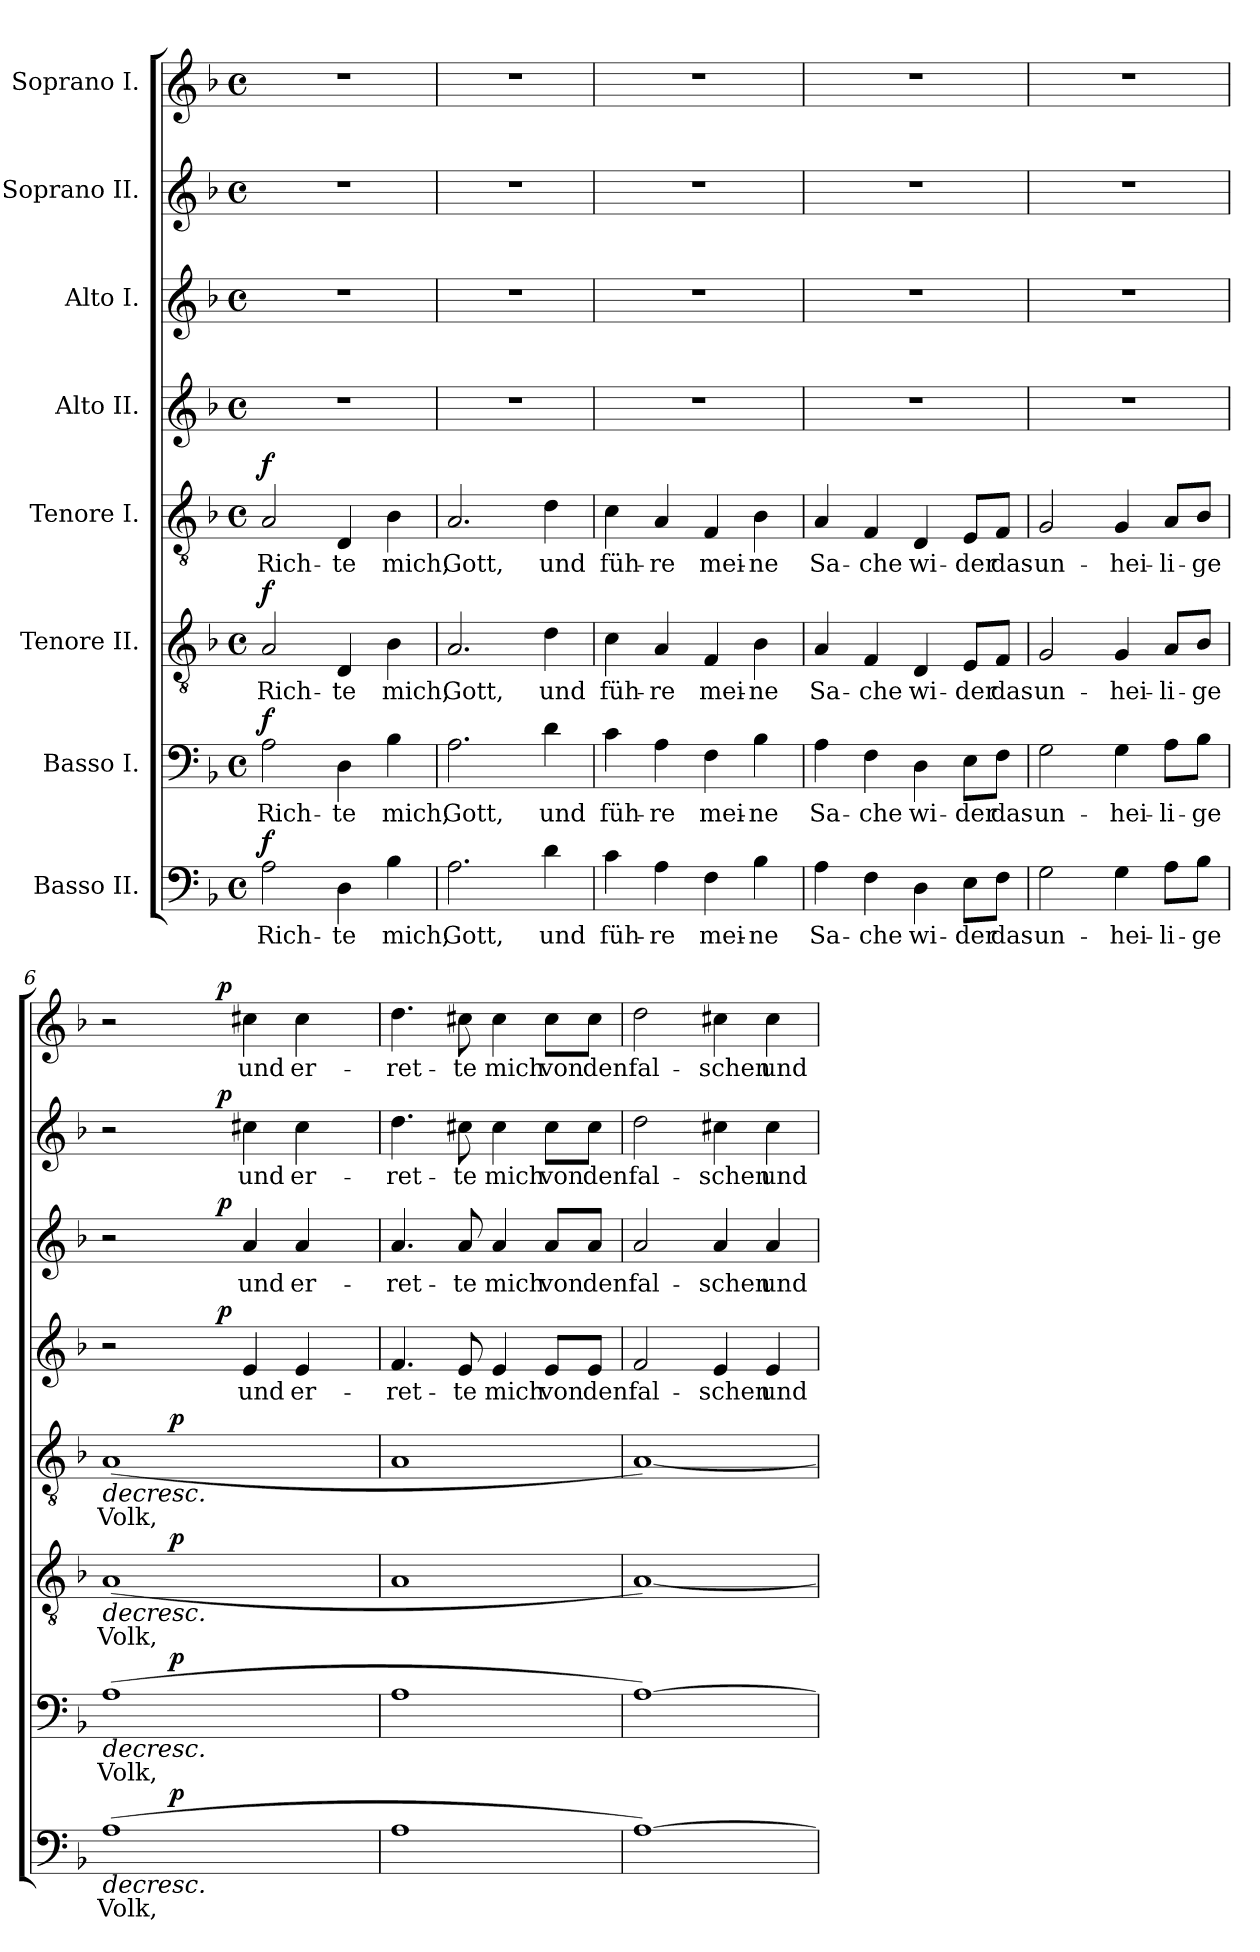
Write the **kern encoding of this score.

**kern	**text	**dynam	**kern	**text	**dynam	**kern	**text	**dynam	**kern	**text	**dynam	**kern	**text	**dynam	**kern	**text	**dynam	**kern	**text	**dynam	**kern	**text	**dynam
*part8	*part8	*part8	*part7	*part7	*part7	*part6	*part6	*part6	*part5	*part5	*part5	*part4	*part4	*part4	*part3	*part3	*part3	*part2	*part2	*part2	*part1	*part1	*part1
*staff8	*staff8	*staff8	*staff7	*staff7	*staff7	*staff6	*staff6	*staff6	*staff5	*staff5	*staff5	*staff4	*staff4	*staff4	*staff3	*staff3	*staff3	*staff2	*staff2	*staff2	*staff1	*staff1	*staff1
*I"Basso II.	*	*	*I"Basso I.	*	*	*I"Tenore II.	*	*	*I"Tenore I.	*	*	*I"Alto II.	*	*	*I"Alto I.	*	*	*I"Soprano II.	*	*	*I"Soprano I.	*	*
!!LO:PB:g=z
*stria5	*	*	*stria5	*	*	*stria5	*	*	*stria5	*	*	*stria5	*	*	*stria5	*	*	*stria5	*	*	*stria5	*	*
*clefF4	*	*	*clefF4	*	*	*clefGv2	*	*	*clefGv2	*	*	*clefG2	*	*	*clefG2	*	*	*clefG2	*	*	*clefG2	*	*
*k[b-]	*	*	*k[b-]	*	*	*k[b-]	*	*	*k[b-]	*	*	*k[b-]	*	*	*k[b-]	*	*	*k[b-]	*	*	*k[b-]	*	*
*F:	*	*	*F:	*	*	*F:	*	*	*F:	*	*	*F:	*	*	*F:	*	*	*F:	*	*	*F:	*	*
*M4/4	*	*	*M4/4	*	*	*M4/4	*	*	*M4/4	*	*	*M4/4	*	*	*M4/4	*	*	*M4/4	*	*	*M4/4	*	*
*met(c)	*	*	*met(c)	*	*	*met(c)	*	*	*met(c)	*	*	*met(c)	*	*	*met(c)	*	*	*met(c)	*	*	*met(c)	*	*
=1	=1	=1	=1	=1	=1	=1	=1	=1	=1	=1	=1	=1	=1	=1	=1	=1	=1	=1	=1	=1	=1	=1	=1
!	!LO:LY:b:cj	!LO:DY:a	!	!LO:LY:b:cj	!LO:DY:a	!	!LO:LY:b:cj	!LO:DY:a	!	!LO:LY:b:cj	!LO:DY:a	!	!	!	!	!	!	!	!	!	!	!	!
2A\	Rich-	f	2A\	Rich-	f	2A/	Rich-	f	2A/	Rich-	f	1r	.	.	1r	.	.	1r	.	.	1r	.	.
!	!LO:LY:b:cj	!	!	!LO:LY:b:cj	!	!	!LO:LY:b:cj	!	!	!LO:LY:b:cj	!	!	!	!	!	!	!	!	!	!	!	!	!
4D\	-te	.	4D\	-te	.	4D/	-te	.	4D/	-te	.	.	.	.	.	.	.	.	.	.	.	.	.
!	!LO:LY:b:cj	!	!	!LO:LY:b:cj	!	!	!LO:LY:b:cj	!	!	!LO:LY:b:cj	!	!	!	!	!	!	!	!	!	!	!	!	!
4B-\	mich,	.	4B-\	mich,	.	4B-\	mich,	.	4B-\	mich,	.	.	.	.	.	.	.	.	.	.	.	.	.
=2!	=2!	=2!	=2!	=2!	=2!	=2!	=2!	=2!	=2!	=2!	=2!	=2!	=2!	=2!	=2!	=2!	=2!	=2!	=2!	=2!	=2!	=2!	=2!
!	!LO:LY:b:cj	!	!	!LO:LY:b:cj	!	!	!LO:LY:b:cj	!	!	!LO:LY:b:cj	!	!	!	!	!	!	!	!	!	!	!	!	!
2.A\	Gott,	.	2.A\	Gott,	.	2.A/	Gott,	.	2.A/	Gott,	.	1r	.	.	1r	.	.	1r	.	.	1r	.	.
!	!LO:LY:b:cj	!	!	!LO:LY:b:cj	!	!	!LO:LY:b:cj	!	!	!LO:LY:b:cj	!	!	!	!	!	!	!	!	!	!	!	!	!
4d\	und	.	4d\	und	.	4d\	und	.	4d\	und	.	.	.	.	.	.	.	.	.	.	.	.	.
=3!	=3!	=3!	=3!	=3!	=3!	=3!	=3!	=3!	=3!	=3!	=3!	=3!	=3!	=3!	=3!	=3!	=3!	=3!	=3!	=3!	=3!	=3!	=3!
!	!LO:LY:b:cj	!	!	!LO:LY:b:cj	!	!	!LO:LY:b:cj	!	!	!LO:LY:b:cj	!	!	!	!	!	!	!	!	!	!	!	!	!
4c\	füh-	.	4c\	füh-	.	4c\	füh-	.	4c\	füh-	.	1r	.	.	1r	.	.	1r	.	.	1r	.	.
!	!LO:LY:b:cj	!	!	!LO:LY:b:cj	!	!	!LO:LY:b:cj	!	!	!LO:LY:b:cj	!	!	!	!	!	!	!	!	!	!	!	!	!
4A\	-re	.	4A\	-re	.	4A/	-re	.	4A/	-re	.	.	.	.	.	.	.	.	.	.	.	.	.
!	!LO:LY:b:cj	!	!	!LO:LY:b:cj	!	!	!LO:LY:b:cj	!	!	!LO:LY:b:cj	!	!	!	!	!	!	!	!	!	!	!	!	!
4F\	mei-	.	4F\	mei-	.	4F/	mei-	.	4F/	mei-	.	.	.	.	.	.	.	.	.	.	.	.	.
!	!LO:LY:b:cj	!	!	!LO:LY:b:cj	!	!	!LO:LY:b:cj	!	!	!LO:LY:b:cj	!	!	!	!	!	!	!	!	!	!	!	!	!
4B-\	-ne	.	4B-\	-ne	.	4B-\	-ne	.	4B-\	-ne	.	.	.	.	.	.	.	.	.	.	.	.	.
=4!	=4!	=4!	=4!	=4!	=4!	=4!	=4!	=4!	=4!	=4!	=4!	=4!	=4!	=4!	=4!	=4!	=4!	=4!	=4!	=4!	=4!	=4!	=4!
!	!LO:LY:b:cj	!	!	!LO:LY:b:cj	!	!	!LO:LY:b:cj	!	!	!LO:LY:b:cj	!	!	!	!	!	!	!	!	!	!	!	!	!
4A\	Sa-	.	4A\	Sa-	.	4A/	Sa-	.	4A/	Sa-	.	1r	.	.	1r	.	.	1r	.	.	1r	.	.
!	!LO:LY:b:cj	!	!	!LO:LY:b:cj	!	!	!LO:LY:b:cj	!	!	!LO:LY:b:cj	!	!	!	!	!	!	!	!	!	!	!	!	!
4F\	-che	.	4F\	-che	.	4F/	-che	.	4F/	-che	.	.	.	.	.	.	.	.	.	.	.	.	.
!	!LO:LY:b:cj	!	!	!LO:LY:b:cj	!	!	!LO:LY:b:cj	!	!	!LO:LY:b:cj	!	!	!	!	!	!	!	!	!	!	!	!	!
4D\	wi-	.	4D\	wi-	.	4D/	wi-	.	4D/	wi-	.	.	.	.	.	.	.	.	.	.	.	.	.
!	!LO:LY:b:cj	!	!	!LO:LY:b:cj	!	!	!LO:LY:b:cj	!	!	!LO:LY:b:cj	!	!	!	!	!	!	!	!	!	!	!	!	!
8E\L	-der	.	8E\L	-der	.	8E/L	-der	.	8E/L	-der	.	.	.	.	.	.	.	.	.	.	.	.	.
!	!LO:LY:b:cj	!	!	!LO:LY:b:cj	!	!	!LO:LY:b:cj	!	!	!LO:LY:b:cj	!	!	!	!	!	!	!	!	!	!	!	!	!
8F\J	das	.	8F\J	das	.	8F/J	das	.	8F/J	das	.	.	.	.	.	.	.	.	.	.	.	.	.
=5!	=5!	=5!	=5!	=5!	=5!	=5!	=5!	=5!	=5!	=5!	=5!	=5!	=5!	=5!	=5!	=5!	=5!	=5!	=5!	=5!	=5!	=5!	=5!
!	!LO:LY:b:cj	!	!	!LO:LY:b:cj	!	!	!LO:LY:b:cj	!	!	!LO:LY:b:cj	!	!	!	!	!	!	!	!	!	!	!	!	!
2G\	un-	.	2G\	un-	.	2G/	un-	.	2G/	un-	.	1r	.	.	1r	.	.	1r	.	.	1r	.	.
!	!LO:LY:b:cj	!	!	!LO:LY:b:cj	!	!	!LO:LY:b:cj	!	!	!LO:LY:b:cj	!	!	!	!	!	!	!	!	!	!	!	!	!
4G\	-hei-	.	4G\	-hei-	.	4G/	-hei-	.	4G/	-hei-	.	.	.	.	.	.	.	.	.	.	.	.	.
!	!LO:LY:b:cj	!	!	!LO:LY:b:cj	!	!	!LO:LY:b:cj	!	!	!LO:LY:b:cj	!	!	!	!	!	!	!	!	!	!	!	!	!
8A\L	-li-	.	8A\L	-li-	.	8A/L	-li-	.	8A/L	-li-	.	.	.	.	.	.	.	.	.	.	.	.	.
!	!LO:LY:b:cj	!	!	!LO:LY:b:cj	!	!	!LO:LY:b:cj	!	!	!LO:LY:b:cj	!	!	!	!	!	!	!	!	!	!	!	!	!
8B-\J	-ge	.	8B-\J	-ge	.	8B-/J	-ge	.	8B-/J	-ge	.	.	.	.	.	.	.	.	.	.	.	.	.
=6!	=6!	=6!	=6!	=6!	=6!	=6!	=6!	=6!	=6!	=6!	=6!	=6!	=6!	=6!	=6!	=6!	=6!	=6!	=6!	=6!	=6!	=6!	=6!
!	!LO:LY:b:cj	!LO:HP:b	!	!LO:LY:b:cj	!LO:HP:b	!	!LO:LY:b:cj	!LO:HP:b	!	!LO:LY:b:cj	!LO:HP:b	!	!	!	!	!	!	!	!	!	!	!	!
*^	*	*	*^	*	*	*^	*	*	*^	*	*	*^	*	*	*^	*	*	*^	*	*	*^	*	*
(>1A	4ryy	Volk,	>	(>1A	4ryy	Volk,	>	(<1A	4ryy	Volk,	>	(<1A	4ryy	Volk,	>	2r	4ryy	.	.	2r	4ryy	.	.	2r	4ryy	.	.	2r	4ryy	.	.
.	32ryy	.	.	.	32ryy	.	.	.	32ryy	.	.	.	32ryy	.	.	.	8ryy	.	.	.	8ryy	.	.	.	8ryy	.	.	.	8ryy	.	.
!	!	!	!LO:DY:a	!	!	!	!LO:DY:a	!	!	!	!LO:DY:a	!	!	!	!LO:DY:a	!	!	!	!	!	!	!	!	!	!	!	!	!	!	!	!
.	2ryy	.	p	.	2ryy	.	p	.	2ryy	.	p	.	2ryy	.	p	.	.	.	.	.	.	.	.	.	.	.	.	.	.	.	.
.	.	.	.	.	.	.	.	.	.	.	.	.	.	.	.	.	32.ryy	.	.	.	32.ryy	.	.	.	32.ryy	.	.	.	32.ryy	.	.
!	!	!	!	!	!	!	!	!	!	!	!	!	!	!	!	!	!	!	!LO:DY:a	!	!	!	!LO:DY:a	!	!	!	!LO:DY:a	!	!	!	!LO:DY:a
.	.	.	.	.	.	.	.	.	.	.	.	.	.	.	.	.	2ryy	.	p	.	2ryy	.	p	.	2ryy	.	p	.	2ryy	.	p
!	!	!	!	!	!	!	!	!	!	!	!	!	!	!	!	!	!	!LO:LY:b:cj	!	!	!	!LO:LY:b:cj	!	!	!	!LO:LY:b:cj	!	!	!	!LO:LY:b:cj	!
.	.	.	.	.	.	.	.	.	.	.	.	.	.	.	.	4e/	.	und	.	4a/	.	und	.	4cc#X\	.	und	.	4cc#X\	.	und	.
!	!	!	!	!	!	!	!	!	!	!	!	!	!	!	!	!	!	!LO:LY:b:cj	!	!	!	!LO:LY:b:cj	!	!	!	!LO:LY:b:cj	!	!	!	!LO:LY:b:cj	!
.	.	.	.	.	.	.	.	.	.	.	.	.	.	.	.	4e/	.	er-	.	4a/	.	er-	.	4cc#\	.	er-	.	4cc#\	.	er-	.
.	8..ryy	.	.	.	8..ryy	.	.	.	8..ryy	.	.	.	8..ryy	.	.	.	.	.	.	.	.	.	.	.	.	.	.	.	.	.	.
.	.	.	.	.	.	.	.	.	.	.	.	.	.	.	.	.	16ryy	.	.	.	16ryy	.	.	.	16ryy	.	.	.	16ryy	.	.
.	.	.	.	.	.	.	.	.	.	.	.	.	.	.	.	.	64ryy	.	.	.	64ryy	.	.	.	64ryy	.	.	.	64ryy	.	.
.	.	.	]	.	.	.	]	.	.	.	]	.	.	.	]	.	.	.	.	.	.	.	.	.	.	.	.	.	.	.	.
!!LO:PB:g=z
=7!	=7!	=7!	=7!	=7!	=7!	=7!	=7!	=7!	=7!	=7!	=7!	=7!	=7!	=7!	=7!	=7!	=7!	=7!	=7!	=7!	=7!	=7!	=7!	=7!	=7!	=7!	=7!	=7!	=7!	=7!	=7!
!	!	!LO:LY:b:cj	!	!	!	!LO:LY:b:cj	!	!	!	!LO:LY:b:cj	!	!	!	!LO:LY:b:cj	!	!	!	!LO:LY:b:cj	!	!	!	!LO:LY:b:cj	!	!	!	!LO:LY:b:cj	!	!	!	!LO:LY:b:cj	!
*v	*v	*	*	*	*	*	*	*v	*v	*	*	*v	*v	*	*	*v	*v	*	*	*v	*v	*	*	*v	*v	*	*	*v	*v	*	*
*	*	*	*v	*v	*	*	*	*	*	*	*	*	*	*	*	*	*	*	*	*	*	*	*	*
1A	.	.	1A	.	.	1A	.	.	1A	.	.	4.f/	-ret-	.	4.a/	-ret-	.	4.dd\	-ret-	.	4.dd\	-ret-	.
!	!	!	!	!	!	!	!	!	!	!	!	!	!LO:LY:b:cj	!	!	!LO:LY:b:cj	!	!	!LO:LY:b:cj	!	!	!LO:LY:b:cj	!
.	.	.	.	.	.	.	.	.	.	.	.	8e/	-te	.	8a/	-te	.	8cc#X\	-te	.	8cc#X\	-te	.
!	!	!	!	!	!	!	!	!	!	!	!	!	!LO:LY:b:cj	!	!	!LO:LY:b:cj	!	!	!LO:LY:b:cj	!	!	!LO:LY:b:cj	!
.	.	.	.	.	.	.	.	.	.	.	.	4e/	mich	.	4a/	mich	.	4cc#\	mich	.	4cc#\	mich	.
!	!	!	!	!	!	!	!	!	!	!	!	!	!LO:LY:b:cj	!	!	!LO:LY:b:cj	!	!	!LO:LY:b:cj	!	!	!LO:LY:b:cj	!
.	.	.	.	.	.	.	.	.	.	.	.	8e/L	von	.	8a/L	von	.	8cc#\L	von	.	8cc#\L	von	.
!	!	!	!	!	!	!	!	!	!	!	!	!	!LO:LY:b:cj	!	!	!LO:LY:b:cj	!	!	!LO:LY:b:cj	!	!	!LO:LY:b:cj	!
.	.	.	.	.	.	.	.	.	.	.	.	8e/J	den	.	8a/J	den	.	8cc#\J	den	.	8cc#\J	den	.
=8!	=8!	=8!	=8!	=8!	=8!	=8!	=8!	=8!	=8!	=8!	=8!	=8!	=8!	=8!	=8!	=8!	=8!	=8!	=8!	=8!	=8!	=8!	=8!
!	!LO:LY:b:cj	!	!	!LO:LY:b:cj	!	!	!LO:LY:b:cj	!	!	!LO:LY:b:cj	!	!	!LO:LY:b:cj	!	!	!LO:LY:b:cj	!	!	!LO:LY:b:cj	!	!	!LO:LY:b:cj	!
[>1A)	.	.	[>1A)	.	.	[<1A)	.	.	[<1A)	.	.	2f/	fal-	.	2a/	fal-	.	2dd\	fal-	.	2dd\	fal-	.
!	!	!	!	!	!	!	!	!	!	!	!	!	!LO:LY:b:cj	!	!	!LO:LY:b:cj	!	!	!LO:LY:b:cj	!	!	!LO:LY:b:cj	!
.	.	.	.	.	.	.	.	.	.	.	.	4e/	-schen	.	4a/	-schen	.	4cc#X\	-schen	.	4cc#X\	-schen	.
!	!	!	!	!	!	!	!	!	!	!	!	!	!LO:LY:b:cj	!	!	!LO:LY:b:cj	!	!	!LO:LY:b:cj	!	!	!LO:LY:b:cj	!
.	.	.	.	.	.	.	.	.	.	.	.	4e/	und	.	4a/	und	.	4cc#\	und	.	4cc#\	und	.
=!	=!	=!	=!	=!	=!	=!	=!	=!	=!	=!	=!	=!	=!	=!	=!	=!	=!	=!	=!	=!	=!	=!	=!
*-	*-	*-	*-	*-	*-	*-	*-	*-	*-	*-	*-	*-	*-	*-	*-	*-	*-	*-	*-	*-	*-	*-	*-
